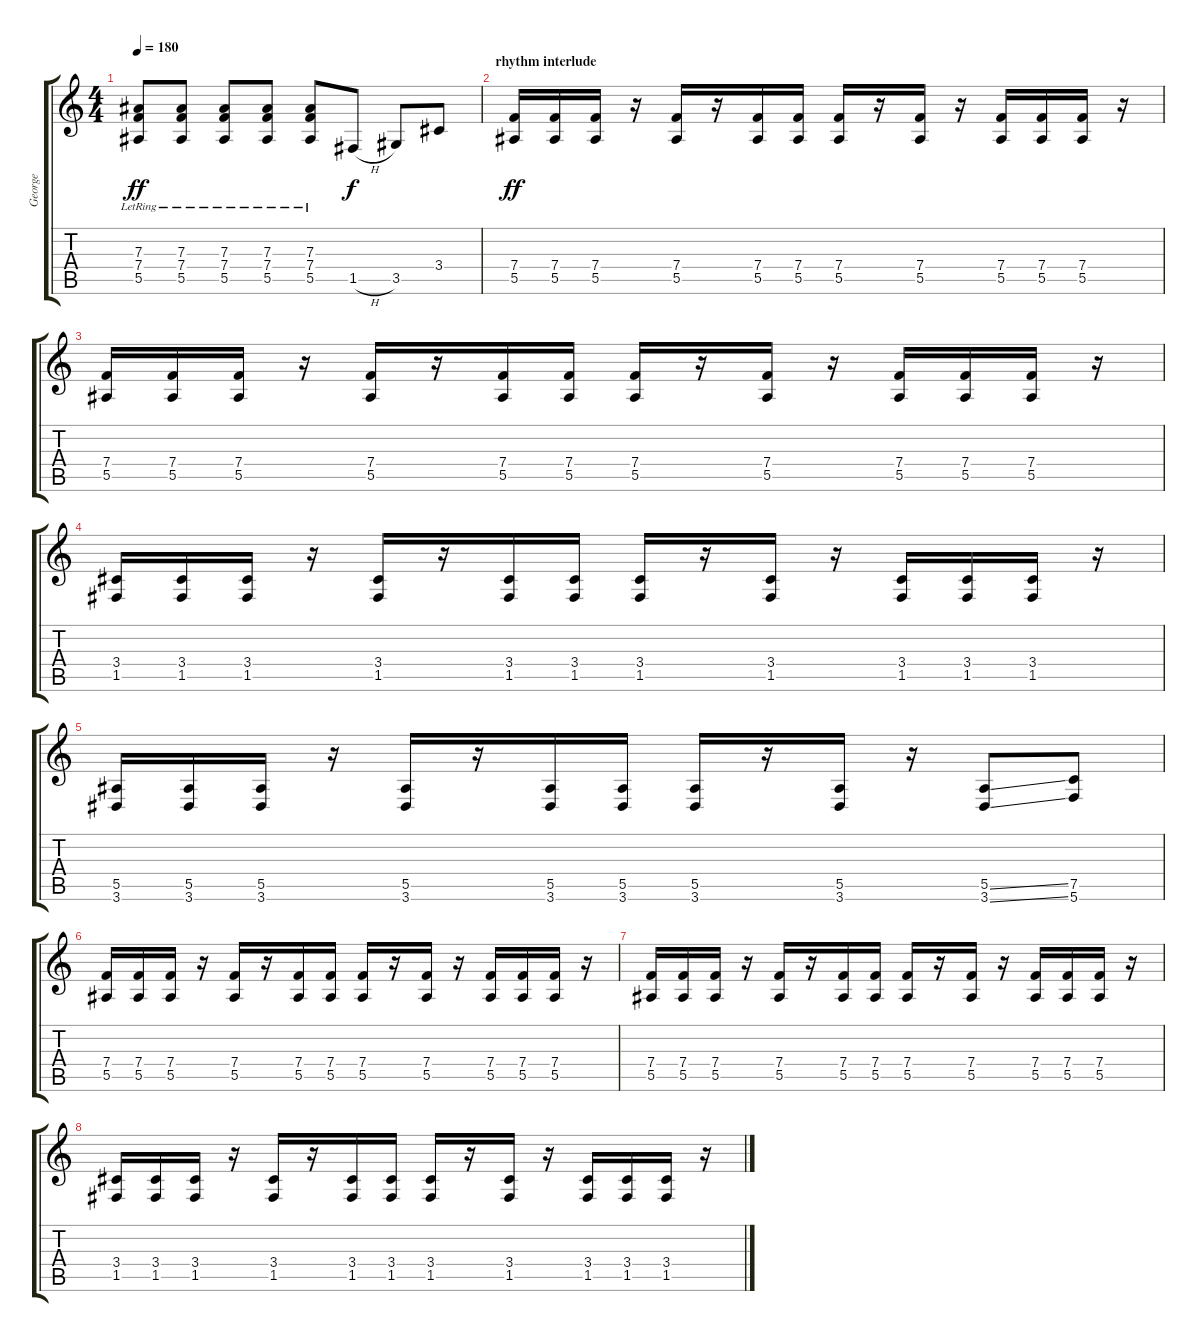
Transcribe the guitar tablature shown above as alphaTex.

\track ("George" "George") {instrument distortionguitar}
\staff {score tabs}
\tuning (C4 G3 Eb3 Bb2 F2 C2) {hide}
\ts (4 4)
\tempo 180
\clef g2
\ks c
(7.3{lr} 7.4{lr} 5.5{lr}).8{dy ff} (7.3{lr} 7.4{lr} 5.5{lr}).8 (7.3{lr} 7.4{lr} 5.5{lr}).8 (7.3{lr} 7.4{lr} 5.5{lr}).8 (7.3 7.4 5.5{lr}).8 1.5{h}.8{dy f} 3.5.8 3.4.8 |
\section ("" "rhythm interlude")
(7.4 5.5).16{dy ff} (7.4 5.5).16 (7.4 5.5).16 r.16 (7.4 5.5).16 r.16 (7.4 5.5).16 (7.4 5.5).16 (7.4 5.5).16 r.16 (7.4 5.5).16 r.16 (7.4 5.5).16 (7.4 5.5).16 (7.4 5.5).16 r.16 |
(7.4 5.5).16 (7.4 5.5).16 (7.4 5.5).16 r.16 (7.4 5.5).16 r.16 (7.4 5.5).16 (7.4 5.5).16 (7.4 5.5).16 r.16 (7.4 5.5).16 r.16 (7.4 5.5).16 (7.4 5.5).16 (7.4 5.5).16 r.16 |
(3.4 1.5).16 (3.4 1.5).16 (3.4 1.5).16 r.16 (3.4 1.5).16 r.16 (3.4 1.5).16 (3.4 1.5).16 (3.4 1.5).16 r.16 (3.4 1.5).16 r.16 (3.4 1.5).16 (3.4 1.5).16 (3.4 1.5).16 r.16 |
(5.5 3.6).16 (5.5 3.6).16 (5.5 3.6).16 r.16 (5.5 3.6).16 r.16 (5.5 3.6).16 (5.5 3.6).16 (5.5 3.6).16 r.16 (5.5 3.6).16 r.16 (5.5{ss} 3.6{ss}).8 (7.5 5.6).8 |
(7.4 5.5).16 (7.4 5.5).16 (7.4 5.5).16 r.16 (7.4 5.5).16 r.16 (7.4 5.5).16 (7.4 5.5).16 (7.4 5.5).16 r.16 (7.4 5.5).16 r.16 (7.4 5.5).16 (7.4 5.5).16 (7.4 5.5).16 r.16 |
(7.4 5.5).16 (7.4 5.5).16 (7.4 5.5).16 r.16 (7.4 5.5).16 r.16 (7.4 5.5).16 (7.4 5.5).16 (7.4 5.5).16 r.16 (7.4 5.5).16 r.16 (7.4 5.5).16 (7.4 5.5).16 (7.4 5.5).16 r.16 |
(3.4 1.5).16 (3.4 1.5).16 (3.4 1.5).16 r.16 (3.4 1.5).16 r.16 (3.4 1.5).16 (3.4 1.5).16 (3.4 1.5).16 r.16 (3.4 1.5).16 r.16 (3.4 1.5).16 (3.4 1.5).16 (3.4 1.5).16 r.16
